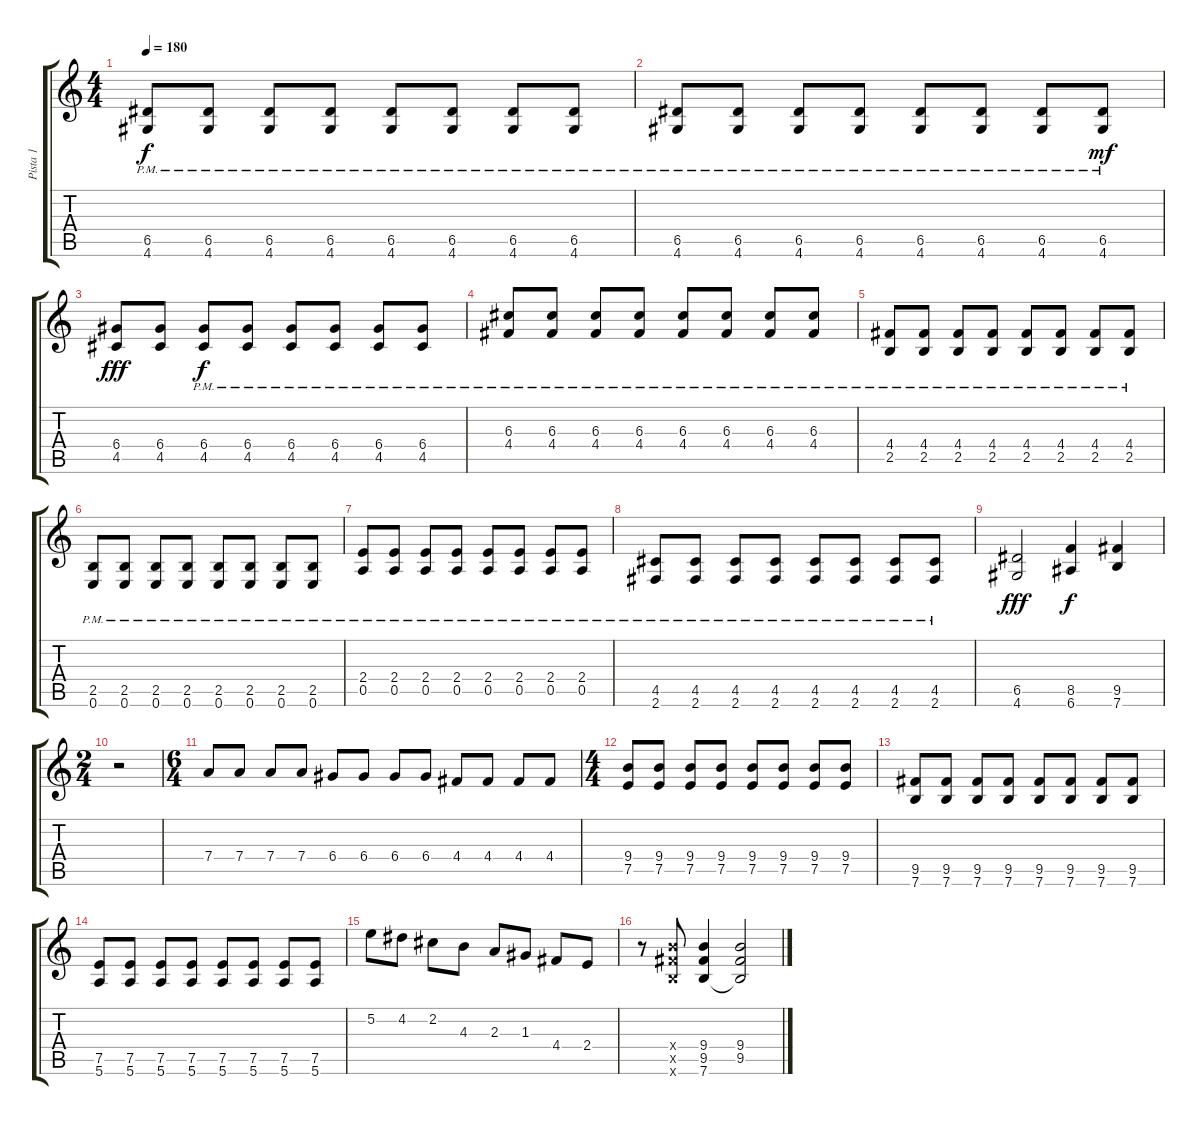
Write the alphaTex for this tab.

\track ("Pista 1" "Pista 1") {instrument distortionguitar}
\staff {score tabs}
\tuning (E4 B3 G3 D3 A2 E2) {hide}
\ts (4 4)
\tempo 180
\clef g2
\ks c
(6.5{pm} 4.6{pm}).8{dy f} (6.5{pm} 4.6{pm}).8 (6.5{pm} 4.6{pm}).8 (6.5{pm} 4.6{pm}).8 (6.5{pm} 4.6{pm}).8 (6.5{pm} 4.6{pm}).8 (6.5{pm} 4.6{pm}).8 (6.5{pm} 4.6{pm}).8 |
(6.5{pm} 4.6{pm}).8 (6.5{pm} 4.6{pm}).8 (6.5{pm} 4.6{pm}).8 (6.5{pm} 4.6{pm}).8 (6.5{pm} 4.6{pm}).8 (6.5{pm} 4.6{pm}).8 (6.5{pm} 4.6{pm}).8 (6.5{pm} 4.6{pm}).8{dy mf} |
(6.4 4.5).8{dy fff} (6.4 4.5).8 (6.4{pm} 4.5{pm}).8{dy f} (6.4{pm} 4.5{pm}).8 (6.4{pm} 4.5{pm}).8 (6.4{pm} 4.5{pm}).8 (6.4{pm} 4.5{pm}).8 (6.4{pm} 4.5{pm}).8 |
(6.3{pm} 4.4{pm}).8 (6.3{pm} 4.4{pm}).8 (6.3{pm} 4.4{pm}).8 (6.3{pm} 4.4{pm}).8 (6.3{pm} 4.4{pm}).8 (6.3{pm} 4.4{pm}).8 (6.3{pm} 4.4{pm}).8 (6.3{pm} 4.4{pm}).8 |
(4.4{pm} 2.5{pm}).8 (4.4{pm} 2.5{pm}).8 (4.4{pm} 2.5{pm}).8 (4.4{pm} 2.5{pm}).8 (4.4{pm} 2.5{pm}).8 (4.4{pm} 2.5{pm}).8 (4.4{pm} 2.5{pm}).8 (4.4{pm} 2.5{pm}).8 |
(2.5{pm} 0.6{pm}).8 (2.5{pm} 0.6{pm}).8 (2.5{pm} 0.6{pm}).8 (2.5{pm} 0.6{pm}).8 (2.5{pm} 0.6{pm}).8 (2.5{pm} 0.6{pm}).8 (2.5{pm} 0.6{pm}).8 (2.5{pm} 0.6{pm}).8 |
(2.4{pm} 0.5{pm}).8 (2.4{pm} 0.5{pm}).8 (2.4{pm} 0.5{pm}).8 (2.4{pm} 0.5{pm}).8 (2.4{pm} 0.5{pm}).8 (2.4{pm} 0.5{pm}).8 (2.4{pm} 0.5{pm}).8 (2.4{pm} 0.5{pm}).8 |
(4.5{pm} 2.6{pm}).8 (4.5{pm} 2.6{pm}).8 (4.5{pm} 2.6{pm}).8 (4.5{pm} 2.6{pm}).8 (4.5{pm} 2.6{pm}).8 (4.5{pm} 2.6{pm}).8 (4.5{pm} 2.6{pm}).8 (4.5{pm} 2.6{pm}).8 |
(6.5 4.6).2{dy fff} (8.5 6.6).4{dy f} (9.5 7.6).4 |
\ts (2 4)
r.2 |
\ts (6 4)
7.4.8 7.4.8 7.4.8 7.4.8 6.4.8 6.4.8 6.4.8 6.4.8 4.4.8 4.4.8 4.4.8 4.4.8 |
\ts (4 4)
(9.4 7.5).8 (9.4 7.5).8 (9.4 7.5).8 (9.4 7.5).8 (9.4 7.5).8 (9.4 7.5).8 (9.4 7.5).8 (9.4 7.5).8 |
(9.5 7.6).8 (9.5 7.6).8 (9.5 7.6).8 (9.5 7.6).8 (9.5 7.6).8 (9.5 7.6).8 (9.5 7.6).8 (9.5 7.6).8 |
(7.5 5.6).8 (7.5 5.6).8 (7.5 5.6).8 (7.5 5.6).8 (7.5 5.6).8 (7.5 5.6).8 (7.5 5.6).8 (7.5 5.6).8 |
5.2.8 4.2.8 2.2.8 4.3.8 2.3.8 1.3.8 4.4.8 2.4.8 |
r.8 (9.4{x} 9.5{x} 7.6{x}).8 (9.4 9.5 7.6).4 (9.4 9.5 7.6{t}).2
